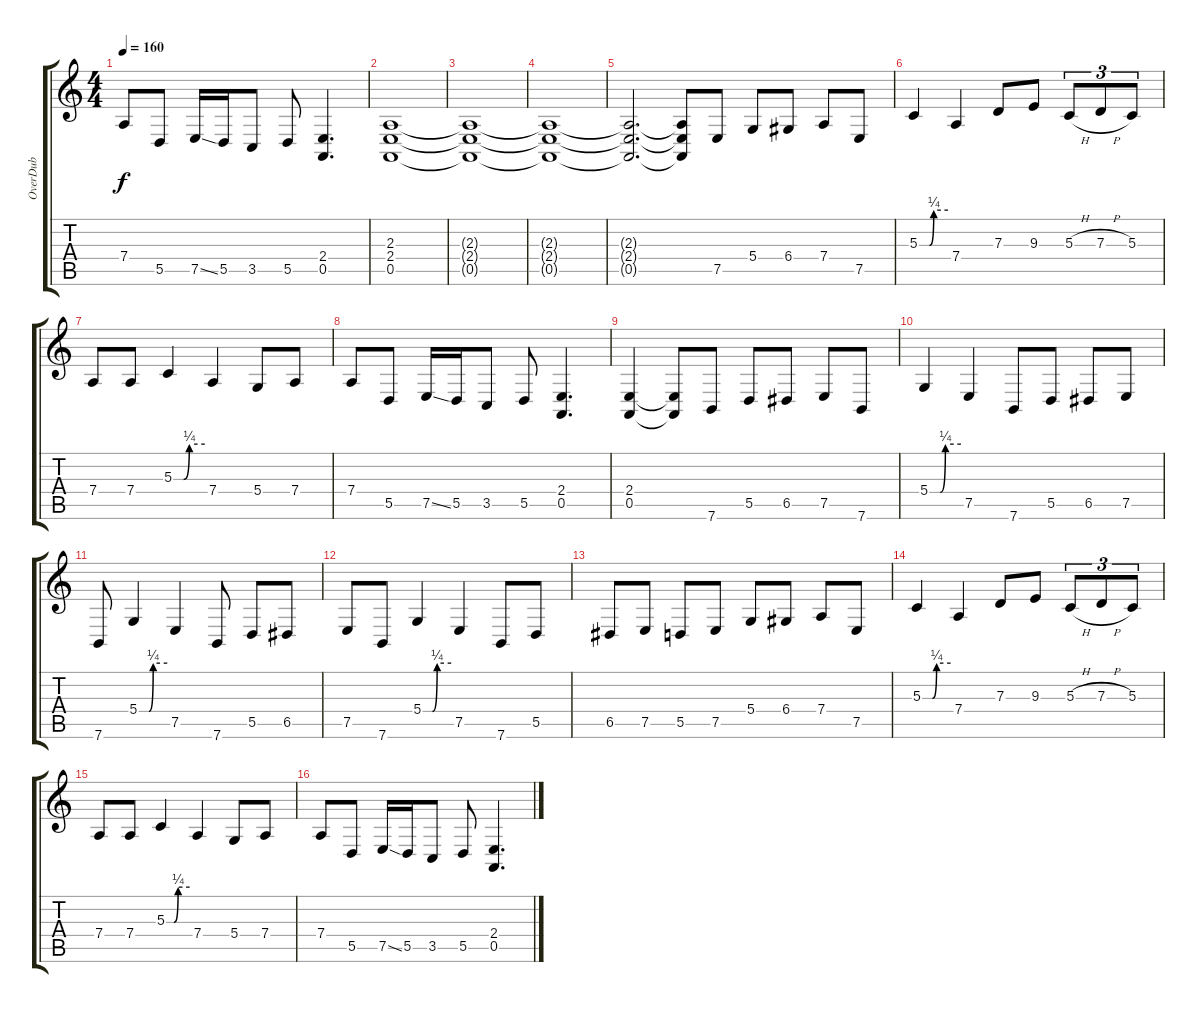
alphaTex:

\track ("OverDub" "OverDub") {mute instrument lead1square}
\staff {score tabs}
\tuning (E4 B3 G3 D3 A2 E2) {hide}
\ts (4 4)
\tempo 160
\clef g2
\ks c
7.4.8{dy f} 5.5.8 7.5{ss}.16 5.5.16 3.5.8 5.5.8 (2.4 0.5).4{d} |
(2.3 2.4 0.5).1 |
(2.3{t} 2.4{t} 0.5{t}).1 |
(2.3{t} 2.4{t} 0.5{t}).1 |
(2.3{t} 2.4{t} 0.5{t}).2{d} (2.3{t} 2.4{t} 0.5{t}).8 7.5.8{volume 11 instrument lead1square} 5.4.8 6.4.8 7.4.8 7.5.8 |
5.3{be (custom 0 0 10 0 21 0 30 1 60 1)}.4 7.4.4 7.3.8 9.3.8 5.3{h}.8{tu (3 2)} 7.3{h}.8{tu (3 2)} 5.3.8{tu (3 2)} |
7.4.8 7.4.8 5.3{be (custom 0 0 19 0 30 1 60 1)}.4 7.4.4 5.4.8 7.4.8 |
7.4.8 5.5.8 7.5{ss}.16 5.5.16 3.5.8 5.5.8 (2.4 0.5).4{d} |
(2.4 0.5).4 (2.4{t} 0.5{t}).8 7.6.8 5.5.8 6.5.8 7.5.8 7.6.8 |
5.4{be (custom 0 0 20 0 30 1 60 1)}.4 7.5.4 7.6.8 5.5.8 6.5.8 7.5.8 |
7.6.8 5.4{be (custom 0 0 21 0 30 1 60 1)}.4 7.5.4 7.6.8 5.5.8 6.5.8 |
7.5.8 7.6.8 5.4{be (custom 0 0 20 0 30 1 60 1)}.4 7.5.4 7.6.8 5.5.8 |
6.5.8 7.5.8 5.5.8 7.5.8 5.4.8 6.4.8 7.4.8 7.5.8 |
5.3{be (custom 0 0 10 0 21 0 30 1 60 1)}.4 7.4.4 7.3.8 9.3.8 5.3{h}.8{tu (3 2)} 7.3{h}.8{tu (3 2)} 5.3.8{tu (3 2)} |
7.4.8 7.4.8 5.3{be (custom 0 0 19 0 30 1 60 1)}.4 7.4.4 5.4.8 7.4.8 |
7.4.8 5.5.8 7.5{ss}.16 5.5.16 3.5.8 5.5.8 (2.4 0.5).4{d}
